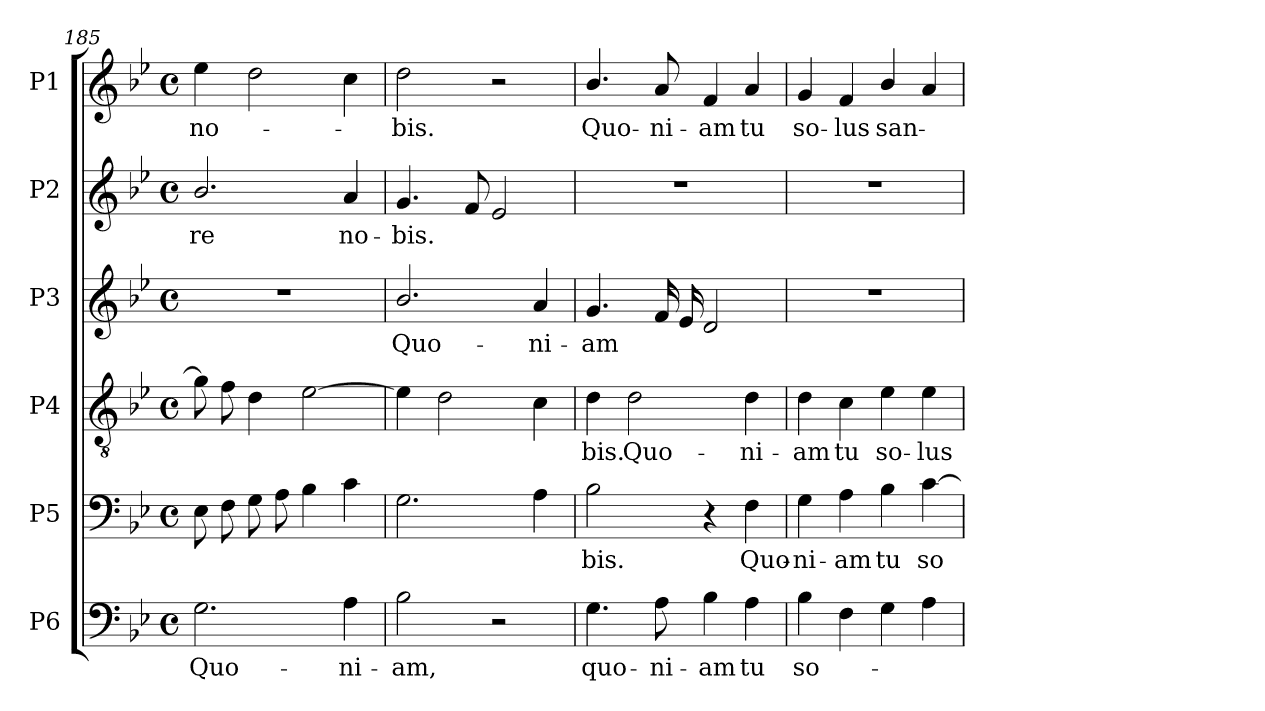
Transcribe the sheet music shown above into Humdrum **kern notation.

**kern	**text	**kern	**text	**kern	**text	**kern	**text	**kern	**text	**kern	**text
*part6	*part6	*part5	*part5	*part4	*part4	*part3	*part3	*part2	*part2	*part1	*part1
*staff6	*staff6	*staff5	*staff5	*staff4	*staff4	*staff3	*staff3	*staff2	*staff2	*staff1	*staff1
*I"P6	*	*I"P5	*	*I"P4	*	*I"P3	*	*I"P2	*	*I"P1	*
!!LO:LB:g=z
*clefF4	*	*clefF4	*	*clefGv2	*	*clefG2	*	*clefG2	*	*clefG2	*
*	*	*	*	*ITrd7c12	*	*	*	*	*	*	*
*k[b-e-]	*	*k[b-e-]	*	*k[b-e-]	*	*k[b-e-]	*	*k[b-e-]	*	*k[b-e-]	*
*B-:	*	*B-:	*	*B-:	*	*B-:	*	*B-:	*	*B-:	*
*M4/4	*	*M4/4	*	*M4/4	*	*M4/4	*	*M4/4	*	*M4/4	*
*met(c)	*	*met(c)	*	*met(c)	*	*met(c)	*	*met(c)	*	*met(c)	*
=185	=185	=185	=185	=185	=185	=185	=185	=185	=185	=185	=185
!	!LO:LY:b:color=#000000	!	!	!	!	!	!	!	!	!	!
!	!	!	!	!	!	!	!	!	!LO:LY:b:color=#000000	!	!
!	!	!	!	!	!	!	!	!	!	!	!LO:LY:b:color=#000000
2.Gi\	Quo-	8E-i\	.	8Gi\]	.	1r	.	2.b-i/	-re	4ee-i\	no-
.	.	8Fi\	.	8Fi\	.	.	.	.	.	.	.
.	.	8Gi\	.	4Di\	.	.	.	.	.	2ddi\	.
.	.	8Ai\	.	.	.	.	.	.	.	.	.
.	.	4B-i\	.	[2E-i\	.	.	.	.	.	.	.
!	!LO:LY:b:color=#000000	!	!	!	!	!	!	!	!	!	!
!	!	!	!	!	!	!	!	!	!LO:LY:b:color=#000000	!	!
4Ai\	-ni-	4ci\	.	.	.	.	.	4ai/	no-	4cci\	.
=186	=186	=186	=186	=186	=186	=186	=186	=186	=186	=186	=186
!	!LO:LY:b:color=#000000	!	!	!	!	!	!	!	!	!	!
!	!	!	!	!	!	!	!LO:LY:b:color=#000000	!	!	!	!
!	!	!	!	!	!	!	!	!	!LO:LY:b:color=#000000	!	!
!	!	!	!	!	!	!	!	!	!	!	!LO:LY:b:color=#000000
2B-i\	-am,	2.Gi\	.	4E-i\]	.	2.b-i/	Quo-	4.gi/	-bis.	2ddi\	-bis.
.	.	.	.	2Di\	.	.	.	.	.	.	.
.	.	.	.	.	.	.	.	8fi/	.	.	.
2r	.	.	.	.	.	.	.	2e-i/	.	2r	.
!	!	!	!	!	!	!	!LO:LY:b:color=#000000	!	!	!	!
.	.	4Ai\	.	4Ci\	.	4ai/	-ni-	.	.	.	.
=187	=187	=187	=187	=187	=187	=187	=187	=187	=187	=187	=187
!	!LO:LY:b:color=#000000	!	!	!	!	!	!	!	!	!	!
!	!	!	!LO:LY:b:color=#000000	!	!	!	!	!	!	!	!
!	!	!	!	!	!LO:LY:b:color=#000000	!	!	!	!	!	!
!	!	!	!	!	!	!	!LO:LY:b:color=#000000	!	!	!	!
!	!	!	!	!	!	!	!	!	!	!	!LO:LY:b:color=#000000
4.Gi\	quo-	2B-i\	-bis.	4Di\	-bis.	4.gi/	-am	1r	.	4.b-i/	Quo-
!	!	!	!	!	!LO:LY:b:color=#000000	!	!	!	!	!	!
.	.	.	.	2Di\	Quo-	.	.	.	.	.	.
!	!LO:LY:b:color=#000000	!	!	!	!	!	!	!	!	!	!
!	!	!	!	!	!	!	!	!	!	!	!LO:LY:b:color=#000000
8Ai\	-ni-	.	.	.	.	16fi/	.	.	.	8ai/	-ni-
.	.	.	.	.	.	16e-i/	.	.	.	.	.
!	!LO:LY:b:color=#000000	!	!	!	!	!	!	!	!	!	!
!	!	!	!	!	!	!	!	!	!	!	!LO:LY:b:color=#000000
4B-i\	-am	4r	.	.	.	2di/	.	.	.	4fi/	-am
!	!LO:LY:b:color=#000000	!	!	!	!	!	!	!	!	!	!
!	!	!	!LO:LY:b:color=#000000	!	!	!	!	!	!	!	!
!	!	!	!	!	!LO:LY:b:color=#000000	!	!	!	!	!	!
!	!	!	!	!	!	!	!	!	!	!	!LO:LY:b:color=#000000
4Ai\	tu	4Fi\	Quo-	4Di\	-ni-	.	.	.	.	4ai/	tu
=188	=188	=188	=188	=188	=188	=188	=188	=188	=188	=188	=188
!	!LO:LY:b:color=#000000	!	!	!	!	!	!	!	!	!	!
!	!	!	!LO:LY:b:color=#000000	!	!	!	!	!	!	!	!
!	!	!	!	!	!LO:LY:b:color=#000000	!	!	!	!	!	!
!	!	!	!	!	!	!	!	!	!	!	!LO:LY:b:color=#000000
4B-i\	so-	4Gi\	-ni-	4Di\	-am	1r	.	1r	.	4gi/	so-
!	!	!	!LO:LY:b:color=#000000	!	!	!	!	!	!	!	!
!	!	!	!	!	!LO:LY:b:color=#000000	!	!	!	!	!	!
!	!	!	!	!	!	!	!	!	!	!	!LO:LY:b:color=#000000
4Fi\	.	4Ai\	-am	4Ci\	tu	.	.	.	.	4fi/	-lus
!	!	!	!LO:LY:b:color=#000000	!	!	!	!	!	!	!	!
!	!	!	!	!	!LO:LY:b:color=#000000	!	!	!	!	!	!
!	!	!	!	!	!	!	!	!	!	!	!LO:LY:b:color=#000000
4Gi\	.	4B-i\	tu	4E-i\	so-	.	.	.	.	4b-i/	san-
!	!	!	!LO:LY:b:color=#000000	!	!	!	!	!	!	!	!
!	!	!	!	!	!LO:LY:b:color=#000000	!	!	!	!	!	!
4Ai\	.	[4ci\	so-	4E-i\	-lus	.	.	.	.	4ai/	.
=	=	=	=	=	=	=	=	=	=	=	=
*-	*-	*-	*-	*-	*-	*-	*-	*-	*-	*-	*-
